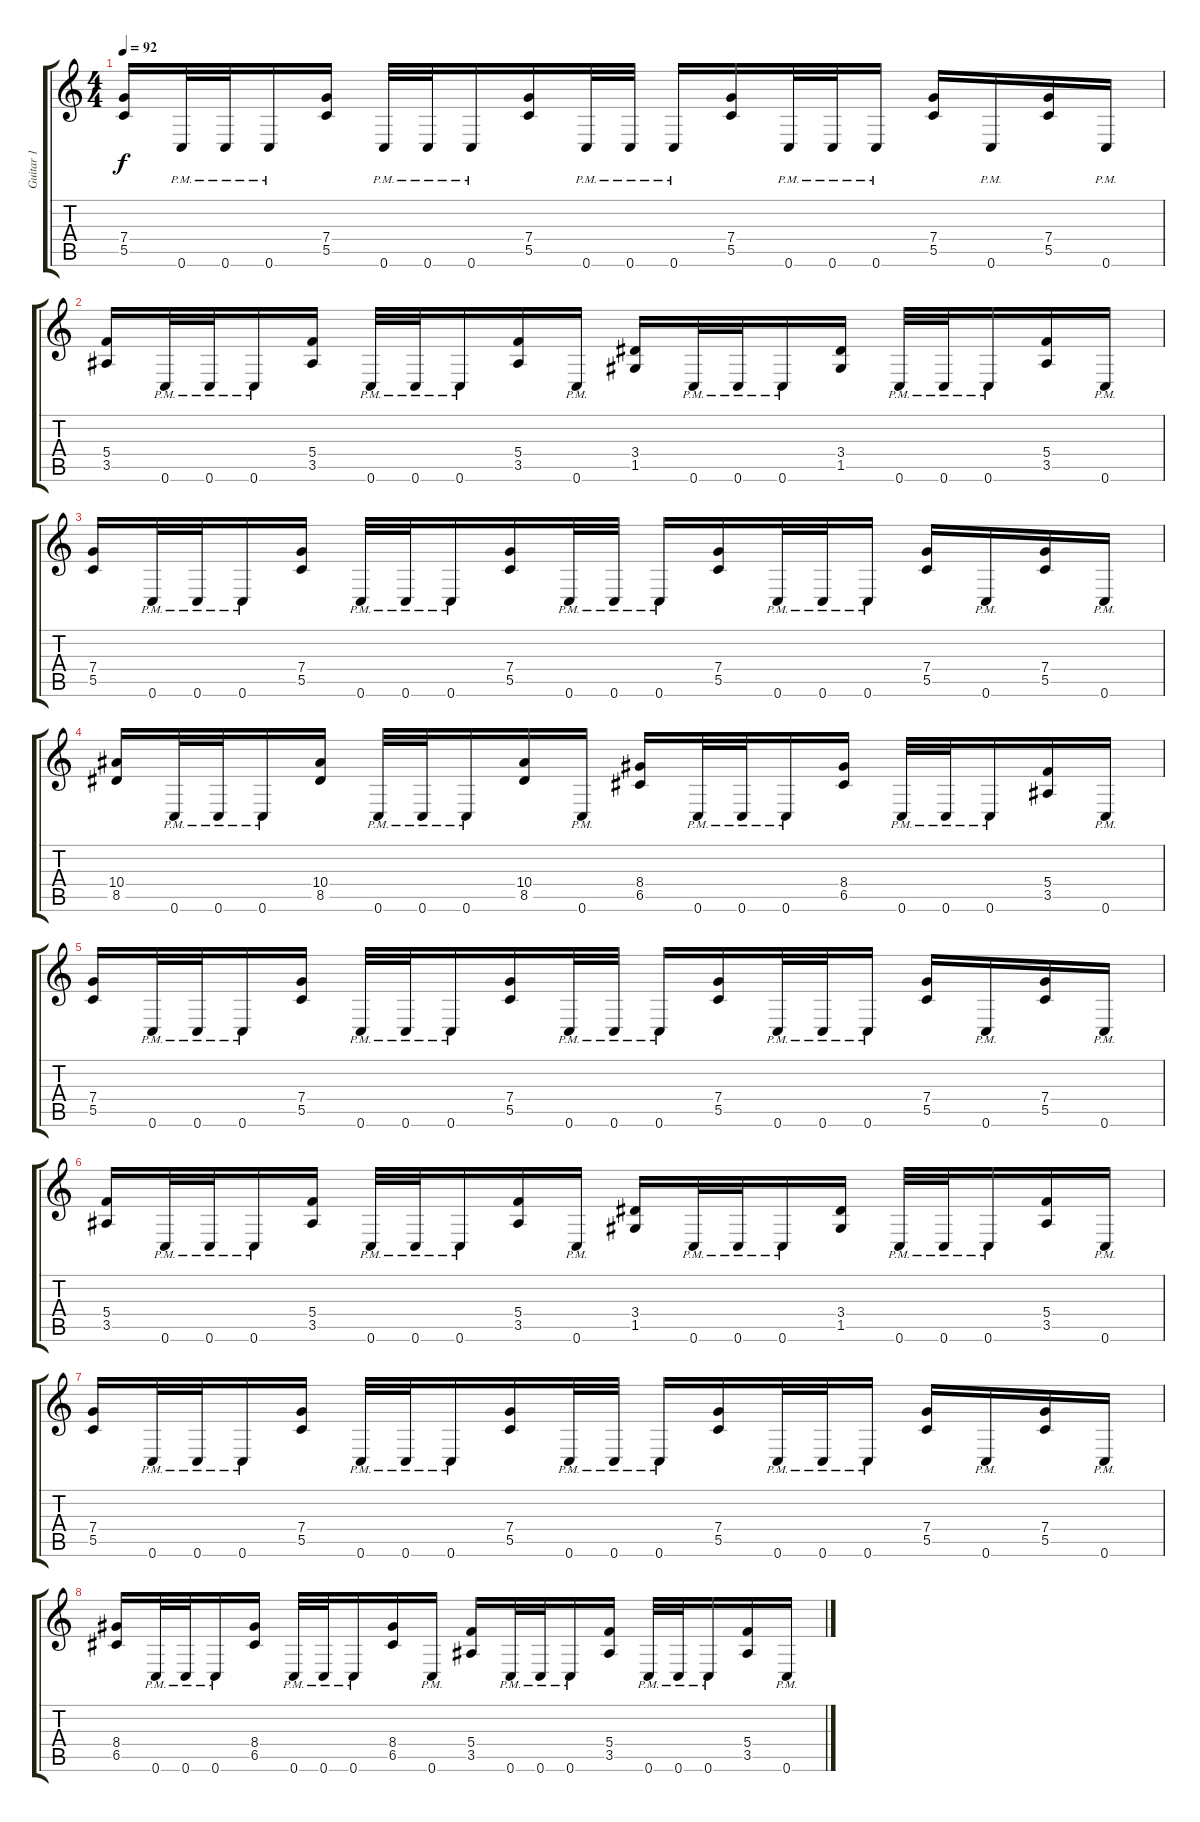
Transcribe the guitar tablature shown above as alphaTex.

\track ("Guitar 1" "Guitar 1") {instrument distortionguitar}
\staff {score tabs}
\tuning (D4 A3 F3 C3 G2 C2) {hide}
\ts (4 4)
\tempo 92
\clef g2
\ks c
(7.4 5.5).16{dy f} 0.6{pm}.32 0.6{pm}.32 0.6{pm}.16 (7.4 5.5).16 0.6{pm}.32 0.6{pm}.32 0.6{pm}.16 (7.4 5.5).16 0.6{pm}.32 0.6{pm}.32 0.6{pm}.16 (7.4 5.5).16 0.6{pm}.32 0.6{pm}.32 0.6{pm}.16 (7.4 5.5).16 0.6{pm}.16 (7.4 5.5).16 0.6{pm}.16 |
(5.4 3.5).16 0.6{pm}.32 0.6{pm}.32 0.6{pm}.16 (5.4 3.5).16 0.6{pm}.32 0.6{pm}.32 0.6{pm}.16 (5.4 3.5).16 0.6{pm}.16 (3.4 1.5).16 0.6{pm}.32 0.6{pm}.32 0.6{pm}.16 (3.4 1.5).16 0.6{pm}.32 0.6{pm}.32 0.6{pm}.16 (5.4 3.5).16 0.6{pm}.16 |
(7.4 5.5).16 0.6{pm}.32 0.6{pm}.32 0.6{pm}.16 (7.4 5.5).16 0.6{pm}.32 0.6{pm}.32 0.6{pm}.16 (7.4 5.5).16 0.6{pm}.32 0.6{pm}.32 0.6{pm}.16 (7.4 5.5).16 0.6{pm}.32 0.6{pm}.32 0.6{pm}.16 (7.4 5.5).16 0.6{pm}.16 (7.4 5.5).16 0.6{pm}.16 |
(10.4 8.5).16 0.6{pm}.32 0.6{pm}.32 0.6{pm}.16 (10.4 8.5).16 0.6{pm}.32 0.6{pm}.32 0.6{pm}.16 (10.4 8.5).16 0.6{pm}.16 (8.4 6.5).16 0.6{pm}.32 0.6{pm}.32 0.6{pm}.16 (8.4 6.5).16 0.6{pm}.32 0.6{pm}.32 0.6{pm}.16 (5.4 3.5).16 0.6{pm}.16 |
(7.4 5.5).16 0.6{pm}.32 0.6{pm}.32 0.6{pm}.16 (7.4 5.5).16 0.6{pm}.32 0.6{pm}.32 0.6{pm}.16 (7.4 5.5).16 0.6{pm}.32 0.6{pm}.32 0.6{pm}.16 (7.4 5.5).16 0.6{pm}.32 0.6{pm}.32 0.6{pm}.16 (7.4 5.5).16 0.6{pm}.16 (7.4 5.5).16 0.6{pm}.16 |
(5.4 3.5).16 0.6{pm}.32 0.6{pm}.32 0.6{pm}.16 (5.4 3.5).16 0.6{pm}.32 0.6{pm}.32 0.6{pm}.16 (5.4 3.5).16 0.6{pm}.16 (3.4 1.5).16 0.6{pm}.32 0.6{pm}.32 0.6{pm}.16 (3.4 1.5).16 0.6{pm}.32 0.6{pm}.32 0.6{pm}.16 (5.4 3.5).16 0.6{pm}.16 |
(7.4 5.5).16 0.6{pm}.32 0.6{pm}.32 0.6{pm}.16 (7.4 5.5).16 0.6{pm}.32 0.6{pm}.32 0.6{pm}.16 (7.4 5.5).16 0.6{pm}.32 0.6{pm}.32 0.6{pm}.16 (7.4 5.5).16 0.6{pm}.32 0.6{pm}.32 0.6{pm}.16 (7.4 5.5).16 0.6{pm}.16 (7.4 5.5).16 0.6{pm}.16 |
(8.4 6.5).16 0.6{pm}.32 0.6{pm}.32 0.6{pm}.16 (8.4 6.5).16 0.6{pm}.32 0.6{pm}.32 0.6{pm}.16 (8.4 6.5).16 0.6{pm}.16 (5.4 3.5).16 0.6{pm}.32 0.6{pm}.32 0.6{pm}.16 (5.4 3.5).16 0.6{pm}.32 0.6{pm}.32 0.6{pm}.16 (5.4 3.5).16 0.6{pm}.16
